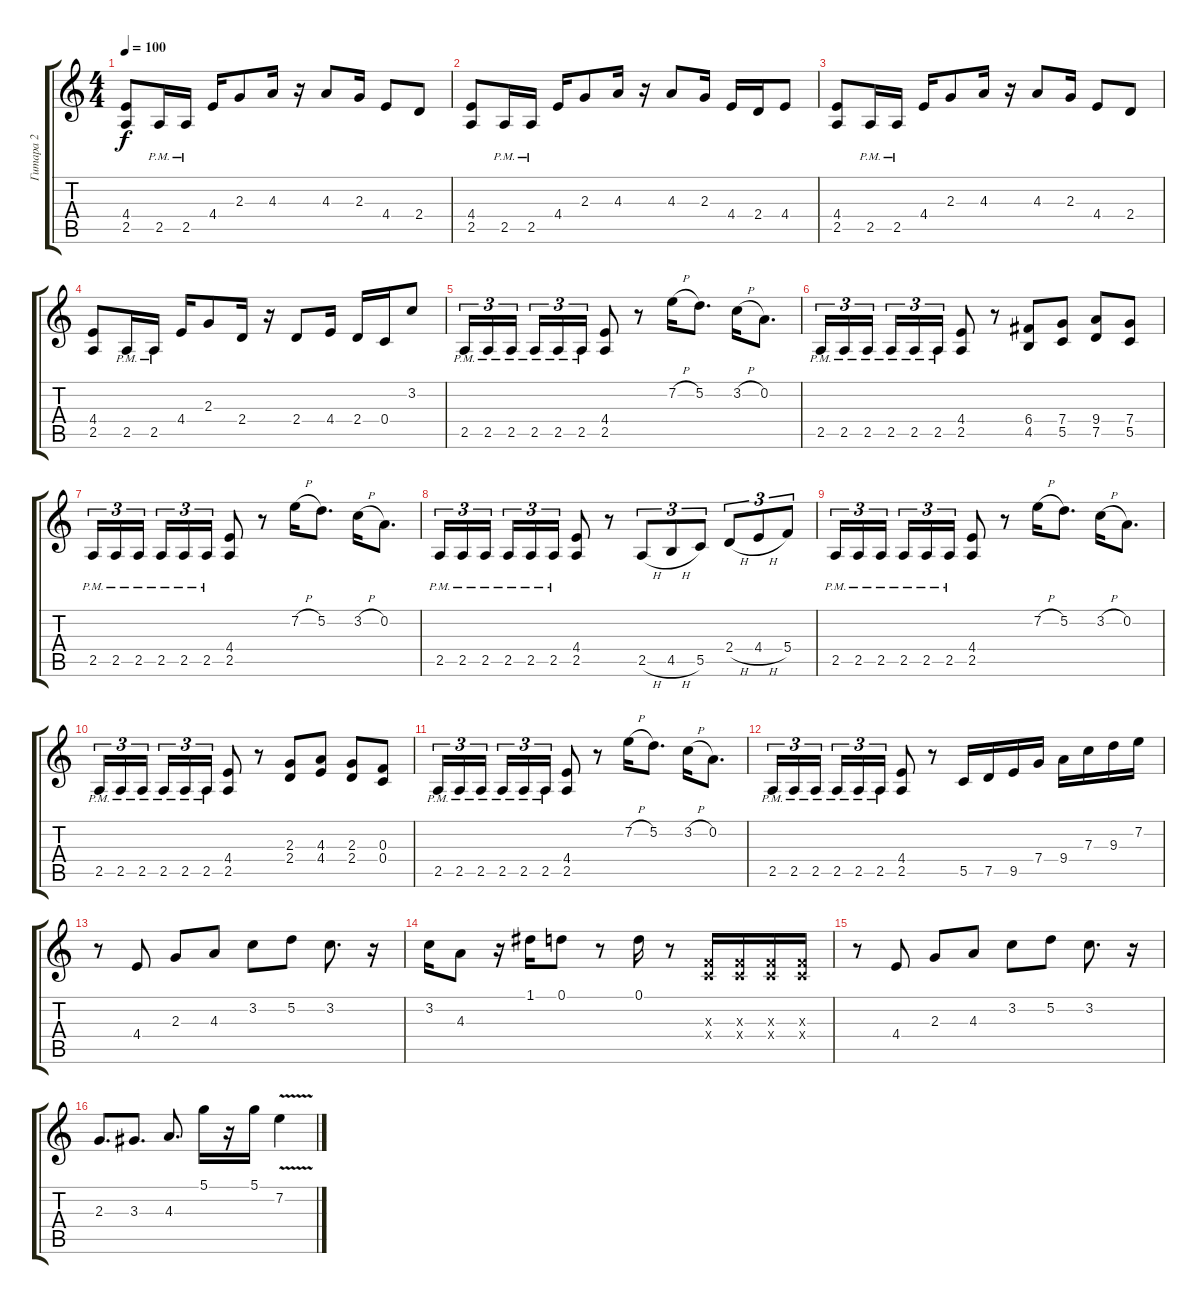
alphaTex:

\track ("Гитара 2" "Гитара 2") {instrument overdrivenguitar}
\staff {score tabs}
\tuning (D4 A3 F3 C3 G2 D2) {hide}
\ts (4 4)
\tempo 100
\clef g2
\ks c
(4.4 2.5).8{dy f} 2.5{pm}.16 2.5{pm}.16 4.4.16 2.3.8 4.3.16 r.16 4.3.8 2.3.16 4.4.8 2.4.8 |
(4.4 2.5).8 2.5{pm}.16 2.5{pm}.16 4.4.16 2.3.8 4.3.16 r.16 4.3.8 2.3.16 4.4.16 2.4.16 4.4.8 |
(4.4 2.5).8 2.5{pm}.16 2.5{pm}.16 4.4.16 2.3.8 4.3.16 r.16 4.3.8 2.3.16 4.4.8 2.4.8 |
(4.4 2.5).8 2.5{pm}.16 2.5{pm}.16 4.4.16 2.3.8 2.4.16 r.16 2.4.8 4.4.16 2.4.16 0.4.16 3.2.8 |
2.5{pm}.16{tu (3 2)} 2.5{pm}.16{tu (3 2)} 2.5{pm}.16{tu (3 2) beam splitsecondary} 2.5{pm}.16{tu (3 2)} 2.5{pm}.16{tu (3 2)} 2.5{pm}.16{tu (3 2)} (4.4 2.5).8 r.8 7.2{h}.16 5.2.8{d} 3.2{h}.16 0.2.8{d} |
2.5{pm}.16{tu (3 2)} 2.5{pm}.16{tu (3 2)} 2.5{pm}.16{tu (3 2) beam splitsecondary} 2.5{pm}.16{tu (3 2)} 2.5{pm}.16{tu (3 2)} 2.5{pm}.16{tu (3 2)} (4.4 2.5).8 r.8 (6.4 4.5).8 (7.4 5.5).8 (9.4 7.5).8 (7.4 5.5).8 |
2.5{pm}.16{tu (3 2)} 2.5{pm}.16{tu (3 2)} 2.5{pm}.16{tu (3 2) beam splitsecondary} 2.5{pm}.16{tu (3 2)} 2.5{pm}.16{tu (3 2)} 2.5{pm}.16{tu (3 2)} (4.4 2.5).8 r.8 7.2{h}.16 5.2.8{d} 3.2{h}.16 0.2.8{d} |
2.5{pm}.16{tu (3 2)} 2.5{pm}.16{tu (3 2)} 2.5{pm}.16{tu (3 2) beam splitsecondary} 2.5{pm}.16{tu (3 2)} 2.5{pm}.16{tu (3 2)} 2.5{pm}.16{tu (3 2)} (4.4 2.5).8 r.8 2.5{h}.8{tu (3 2)} 4.5{h}.8{tu (3 2)} 5.5.8{tu (3 2)} 2.4{h}.8{tu (3 2)} 4.4{h}.8{tu (3 2)} 5.4.8{tu (3 2)} |
2.5{pm}.16{tu (3 2)} 2.5{pm}.16{tu (3 2)} 2.5{pm}.16{tu (3 2) beam splitsecondary} 2.5{pm}.16{tu (3 2)} 2.5{pm}.16{tu (3 2)} 2.5{pm}.16{tu (3 2)} (4.4 2.5).8 r.8 7.2{h}.16 5.2.8{d} 3.2{h}.16 0.2.8{d} |
2.5{pm}.16{tu (3 2)} 2.5{pm}.16{tu (3 2)} 2.5{pm}.16{tu (3 2) beam splitsecondary} 2.5{pm}.16{tu (3 2)} 2.5{pm}.16{tu (3 2)} 2.5{pm}.16{tu (3 2)} (4.4 2.5).8 r.8 (2.3 2.4).8 (4.3 4.4).8 (2.3 2.4).8 (0.3 0.4).8 |
2.5{pm}.16{tu (3 2)} 2.5{pm}.16{tu (3 2)} 2.5{pm}.16{tu (3 2) beam splitsecondary} 2.5{pm}.16{tu (3 2)} 2.5{pm}.16{tu (3 2)} 2.5{pm}.16{tu (3 2)} (4.4 2.5).8 r.8 7.2{h}.16 5.2.8{d} 3.2{h}.16 0.2.8{d} |
2.5{pm}.16{tu (3 2)} 2.5{pm}.16{tu (3 2)} 2.5{pm}.16{tu (3 2) beam splitsecondary} 2.5{pm}.16{tu (3 2)} 2.5{pm}.16{tu (3 2)} 2.5{pm}.16{tu (3 2)} (4.4 2.5).8 r.8 5.5.16 7.5.16 9.5.16 7.4.16 9.4.16 7.3.16 9.3.16 7.2.16 |
r.8 4.4.8 2.3.8 4.3.8 3.2.8 5.2.8 3.2.8{d} r.16 |
3.2.16 4.3.8 r.16 1.1.16 0.1.8 r.8 0.1.16 r.8 (0.3{x} 0.4{x}).16 (0.3{x} 0.4{x}).16 (0.3{x} 0.4{x}).16 (0.3{x} 0.4{x}).16 |
r.8 4.4.8 2.3.8 4.3.8 3.2.8 5.2.8 3.2.8{d} r.16 |
2.3.8{d} 3.3.8{d} 4.3.8{d} 5.1.16 r.16 5.1.16 7.2{v}.4
